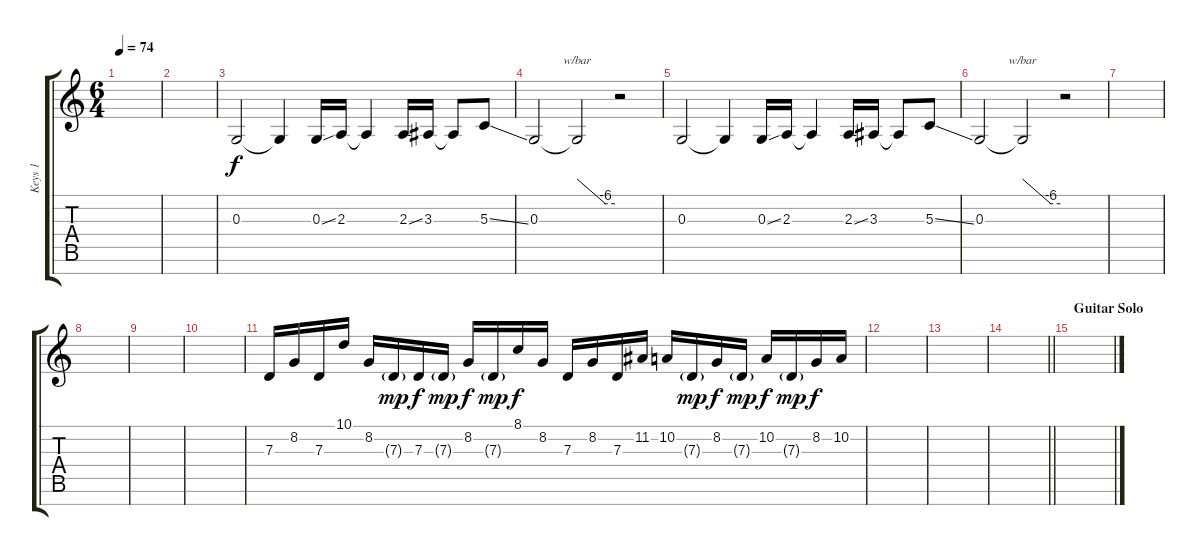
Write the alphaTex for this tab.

\track ("Keys 1" "Keys 1") {instrument rockorgan}
\staff {score tabs}
\tuning (E4 B3 G3 D3 A2 E2 B1) {hide}
\ts (6 4)
\tempo 74
\clef g2
\ks c
|
|
0.3.2{volume 14 instrument pad7halo} 0.3{t}.4 0.3{ss}.16 2.3.16 2.3{t}.4 2.3{ss}.16 3.3.16 3.3{t}.8 5.3{ss}.8 |
0.3.2 0.3{t}.2{tbe (custom default 0 0 45 -24 60 -24)} r.2 |
0.3.2{volume 14 instrument pad7halo} 0.3{t}.4 0.3{ss}.16 2.3.16 2.3{t}.4 2.3{ss}.16 3.3.16 3.3{t}.8 5.3{ss}.8 |
0.3.2 0.3{t}.2{tbe (custom default 0 0 45 -24 60 -24)} r.2 |
|
|
|
|
7.3.16{volume 3 instrument electricpiano1} 8.2.16 7.3.16 10.1.16 8.2.16 7.3{g}.16{dy mp} 7.3.16{dy f} 7.3{g}.16{dy mp} 8.2.16{dy f volume 9} 7.3{g}.16{dy mp} 8.1.16{dy f} 8.2.16 7.3.16 8.2.16 7.3.16 11.2.16 10.2.16 7.3{g}.16{dy mp} 8.2.16{dy f} 7.3{g}.16{dy mp} 10.2.16{dy f} 7.3{g}.16{dy mp} 8.2.16{dy f} 10.2.16 |
|
|
\barLineRight lightlight
|
\section ("" "Guitar Solo")
